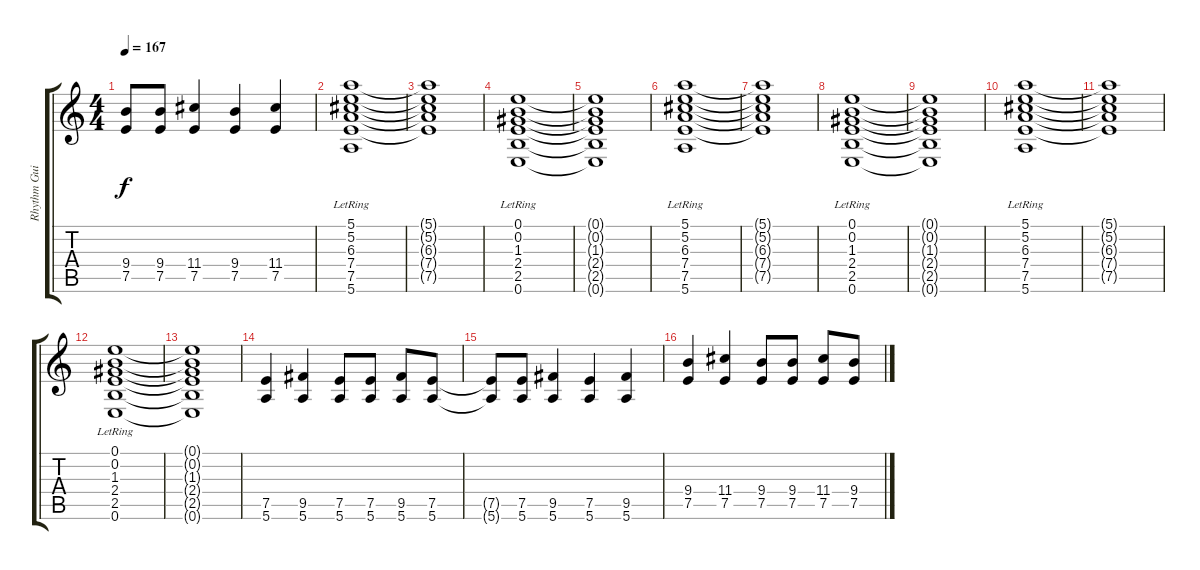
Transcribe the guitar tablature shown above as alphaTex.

\track ("Rhythm Guitar 1" "Rhythm Gui") {instrument overdrivenguitar}
\staff {score tabs}
\tuning (E4 B3 G3 D3 A2 E2) {hide}
\ts (4 4)
\tempo 167
\clef g2
\ks c
(9.4{t} 7.5{t}).8{dy f} (9.4 7.5).8 (11.4 7.5).4 (9.4 7.5).4 (11.4 7.5).4 |
(5.1{lr} 5.2{lr} 6.3{lr} 7.4{lr} 7.5{lr} 5.6{lr}).1 |
(5.1{t} 5.2{t} 6.3{t} 7.4{t} 7.5{t}).1 |
(0.1{lr} 0.2{lr} 1.3{lr} 2.4{lr} 2.5{lr} 0.6{lr}).1 |
(0.1{t} 0.2{t} 1.3{t} 2.4{t} 2.5{t} 0.6{t}).1 |
(5.1{lr} 5.2{lr} 6.3{lr} 7.4{lr} 7.5{lr} 5.6{lr}).1 |
(5.1{t} 5.2{t} 6.3{t} 7.4{t} 7.5{t}).1 |
(0.1{lr} 0.2{lr} 1.3{lr} 2.4{lr} 2.5{lr} 0.6{lr}).1 |
(0.1{t} 0.2{t} 1.3{t} 2.4{t} 2.5{t} 0.6{t}).1 |
(5.1{lr} 5.2{lr} 6.3{lr} 7.4{lr} 7.5{lr} 5.6{lr}).1 |
(5.1{t} 5.2{t} 6.3{t} 7.4{t} 7.5{t}).1 |
(0.1{lr} 0.2{lr} 1.3{lr} 2.4{lr} 2.5{lr} 0.6{lr}).1 |
(0.1{t} 0.2{t} 1.3{t} 2.4{t} 2.5{t} 0.6{t}).1 |
(7.5 5.6).4 (9.5 5.6).4 (7.5 5.6).8 (7.5 5.6).8 (9.5 5.6).8 (7.5 5.6).8 |
(7.5{t} 5.6{t}).8 (7.5 5.6).8 (9.5 5.6).4 (7.5 5.6).4 (9.5 5.6).4 |
(9.4 7.5).4 (11.4 7.5).4 (9.4 7.5).8 (9.4 7.5).8 (11.4 7.5).8 (9.4 7.5).8
